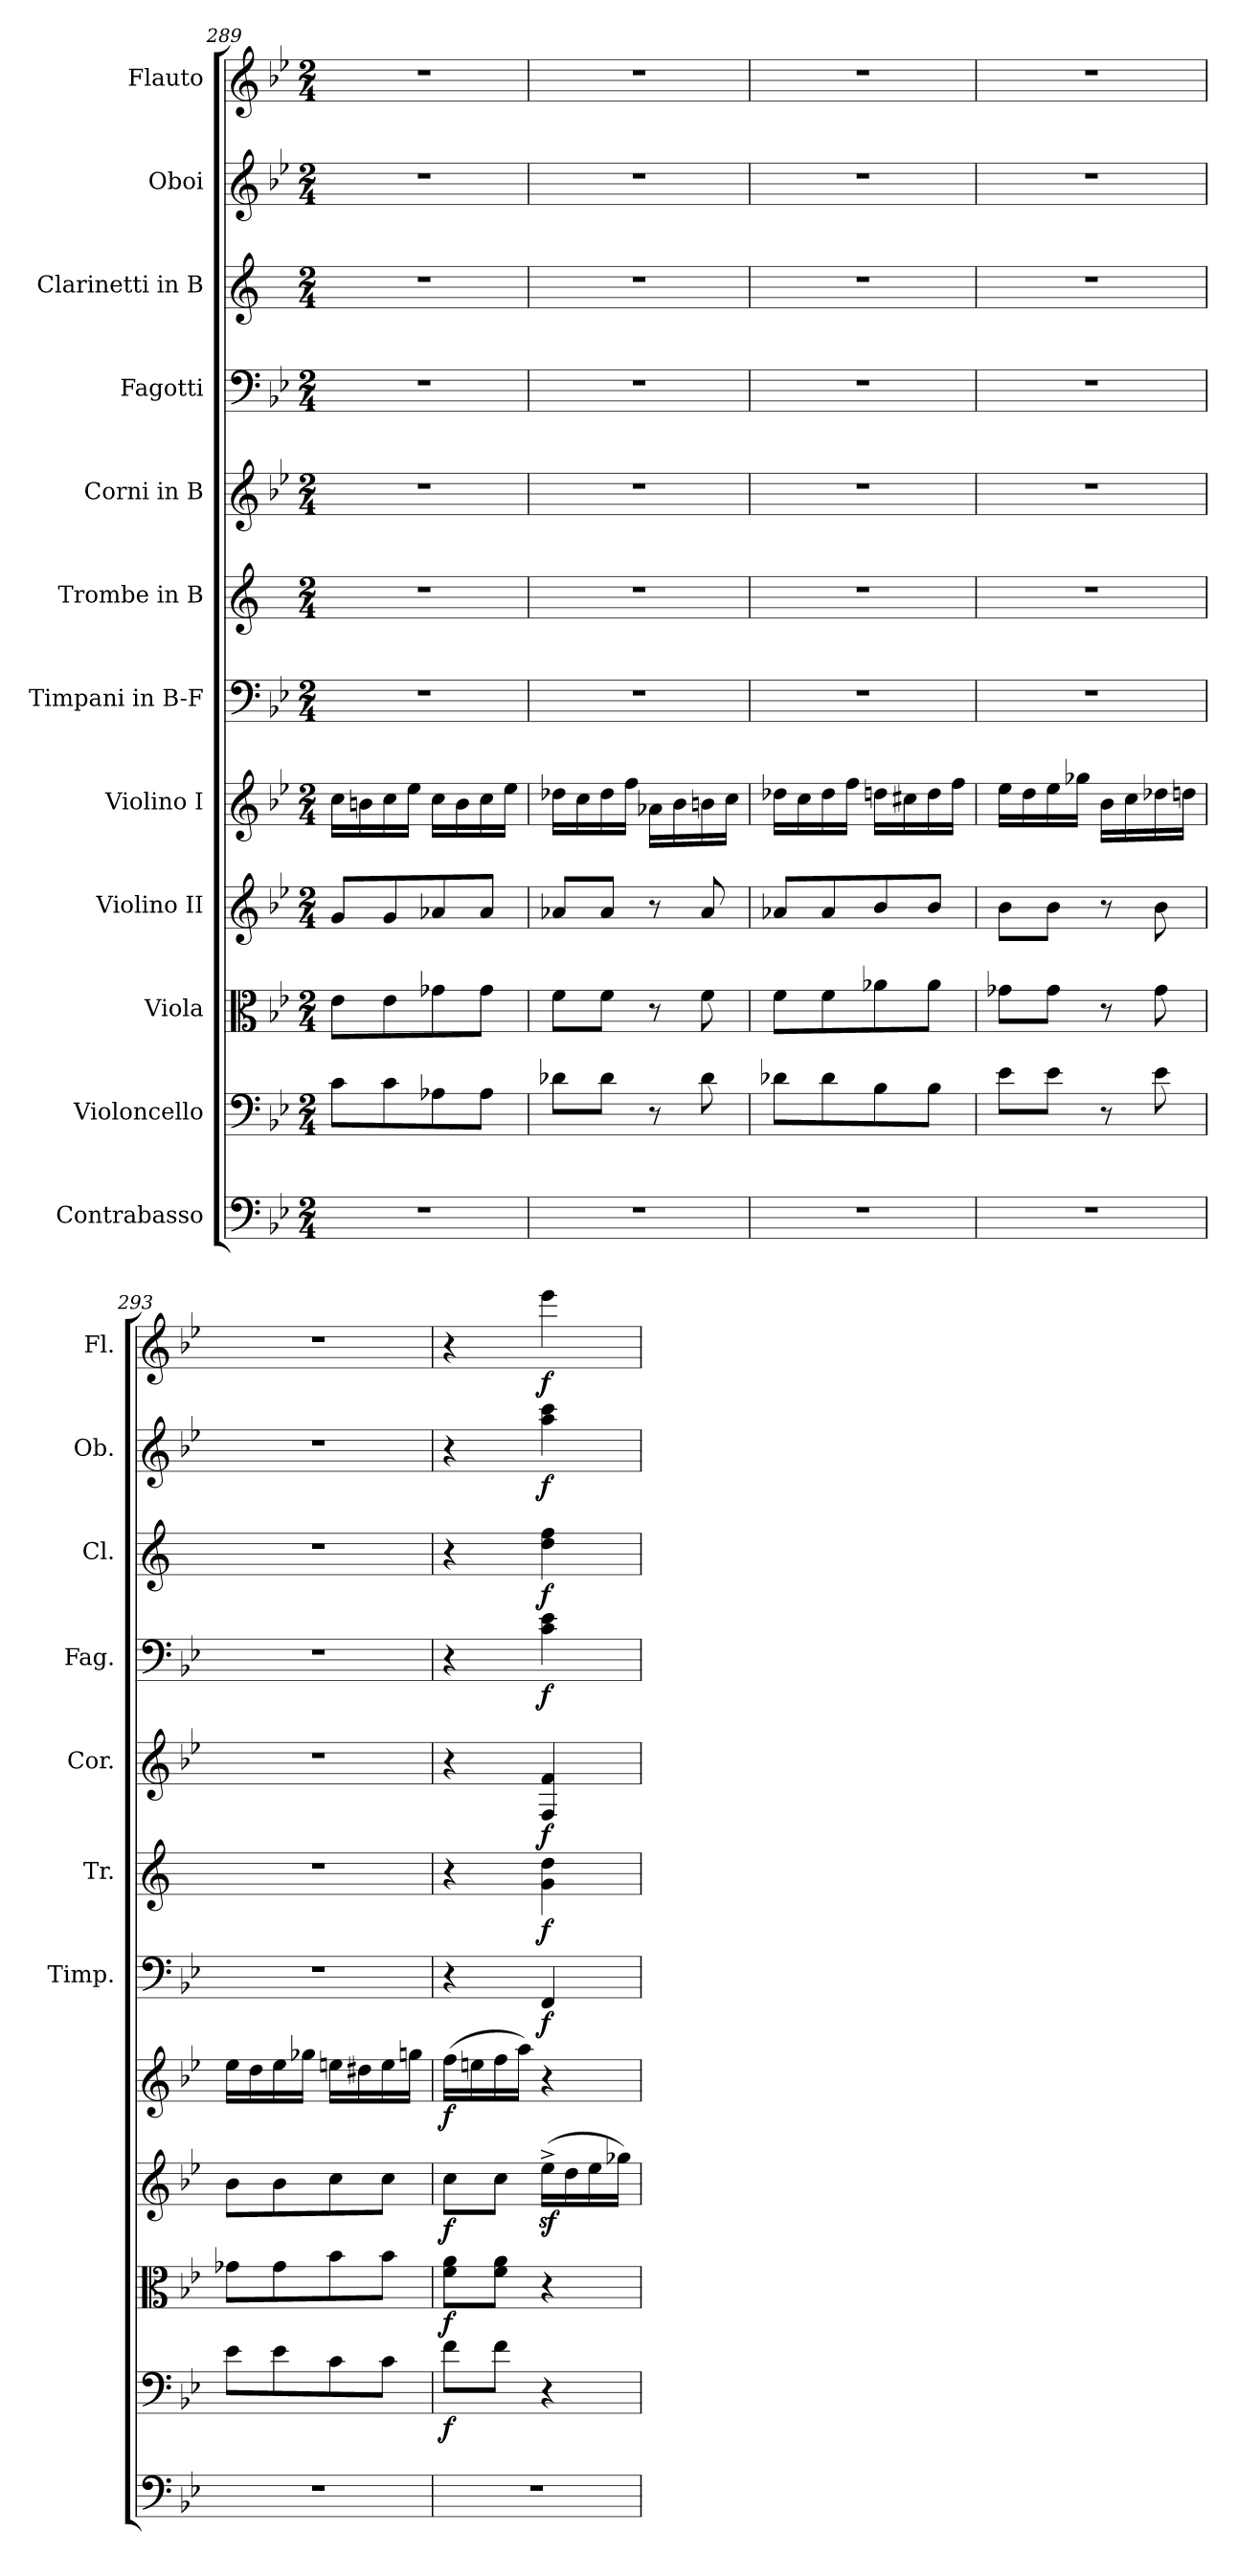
**kern	**kern	**dynam	**kern	**dynam	**kern	**dynam	**kern	**dynam	**kern	**dynam	**kern	**dynam	**kern	**dynam	**kern	**dynam	**kern	**dynam	**kern	**dynam	**kern	**dynam
*part12	*part11	*part11	*part10	*part10	*part9	*part9	*part8	*part8	*part7	*part7	*part6	*part6	*part5	*part5	*part4	*part4	*part3	*part3	*part2	*part2	*part1	*part1
*staff12	*staff11	*staff11	*staff10	*staff10	*staff9	*staff9	*staff8	*staff8	*staff7	*staff7	*staff6	*staff6	*staff5	*staff5	*staff4	*staff4	*staff3	*staff3	*staff2	*staff2	*staff1	*staff1
*I"Contrabasso	*I"Violoncello	*	*I"Viola	*	*I"Violino II	*	*I"Violino I	*	*I"Timpani in B-F	*	*I"Trombe in B	*	*I"Corni in B	*	*I"Fagotti	*	*I"Clarinetti in B	*	*I"Oboi	*	*I"Flauto	*
*	*	*	*	*	*	*	*	*	*I'Timp.	*	*I'Tr.	*	*I'Cor.	*	*I'Fag.	*	*I'Cl.	*	*I'Ob.	*	*I'Fl.	*
*clefF4	*clefF4	*	*clefC3	*	*clefG2	*	*clefG2	*	*clefF4	*	*clefG2	*	*clefG2	*	*clefF4	*	*clefG2	*	*clefG2	*	*clefG2	*
*ITrd7c12	*	*	*	*	*	*	*	*	*	*	*ITrd1c2	*	*ITrd8c14	*	*	*	*ITrd1c2	*	*	*	*	*
*k[b-e-]	*k[b-e-]	*	*k[b-e-]	*	*k[b-e-]	*	*k[b-e-]	*	*k[b-e-]	*	*k[b-e-]	*	*k[b-e-]	*	*k[b-e-]	*	*k[b-e-]	*	*k[b-e-]	*	*k[b-e-]	*
*M2/4	*M2/4	*	*M2/4	*	*M2/4	*	*M2/4	*	*M2/4	*	*M2/4	*	*M2/4	*	*M2/4	*	*M2/4	*	*M2/4	*	*M2/4	*
=289	=289	=289	=289	=289	=289	=289	=289	=289	=289	=289	=289	=289	=289	=289	=289	=289	=289	=289	=289	=289	=289	=289
2r	8c\L	.	8e-\L	.	8g/L	.	16cc\LL	.	2r	.	2r	.	2r	.	2r	.	2r	.	2r	.	2r	.
.	.	.	.	.	.	.	16bn\	.	.	.	.	.	.	.	.	.	.	.	.	.	.	.
.	8c\	.	8e-\	.	8g/	.	16cc\	.	.	.	.	.	.	.	.	.	.	.	.	.	.	.
.	.	.	.	.	.	.	16ee-\JJ	.	.	.	.	.	.	.	.	.	.	.	.	.	.	.
.	8A-X\	.	8g-X\	.	8a-X/	.	16cc\LL	.	.	.	.	.	.	.	.	.	.	.	.	.	.	.
.	.	.	.	.	.	.	16b\	.	.	.	.	.	.	.	.	.	.	.	.	.	.	.
.	8A-\J	.	8g-\J	.	8a-/J	.	16cc\	.	.	.	.	.	.	.	.	.	.	.	.	.	.	.
.	.	.	.	.	.	.	16ee-\JJ	.	.	.	.	.	.	.	.	.	.	.	.	.	.	.
=290	=290	=290	=290	=290	=290	=290	=290	=290	=290	=290	=290	=290	=290	=290	=290	=290	=290	=290	=290	=290	=290	=290
2r	8d-X\L	.	8f\L	.	8a-X/L	.	16dd-X\LL	.	2r	.	2r	.	2r	.	2r	.	2r	.	2r	.	2r	.
.	.	.	.	.	.	.	16cc\	.	.	.	.	.	.	.	.	.	.	.	.	.	.	.
.	8d-\J	.	8f\J	.	8a-/J	.	16dd-\	.	.	.	.	.	.	.	.	.	.	.	.	.	.	.
.	.	.	.	.	.	.	16ff\JJ	.	.	.	.	.	.	.	.	.	.	.	.	.	.	.
.	8r	.	8r	.	8r	.	16a-X\LL	.	.	.	.	.	.	.	.	.	.	.	.	.	.	.
.	.	.	.	.	.	.	16b-\	.	.	.	.	.	.	.	.	.	.	.	.	.	.	.
.	8d-\	.	8f\	.	8a-/	.	16bn\	.	.	.	.	.	.	.	.	.	.	.	.	.	.	.
.	.	.	.	.	.	.	16cc\JJ	.	.	.	.	.	.	.	.	.	.	.	.	.	.	.
=291	=291	=291	=291	=291	=291	=291	=291	=291	=291	=291	=291	=291	=291	=291	=291	=291	=291	=291	=291	=291	=291	=291
2r	8d-X\L	.	8f\L	.	8a-X/L	.	16dd-X\LL	.	2r	.	2r	.	2r	.	2r	.	2r	.	2r	.	2r	.
.	.	.	.	.	.	.	16cc\	.	.	.	.	.	.	.	.	.	.	.	.	.	.	.
.	8d-\	.	8f\	.	8a-/	.	16dd-\	.	.	.	.	.	.	.	.	.	.	.	.	.	.	.
.	.	.	.	.	.	.	16ff\JJ	.	.	.	.	.	.	.	.	.	.	.	.	.	.	.
.	8B-\	.	8a-X\	.	8b-/	.	16ddn\LL	.	.	.	.	.	.	.	.	.	.	.	.	.	.	.
.	.	.	.	.	.	.	16cc#X\	.	.	.	.	.	.	.	.	.	.	.	.	.	.	.
.	8B-\J	.	8a-\J	.	8b-/J	.	16dd\	.	.	.	.	.	.	.	.	.	.	.	.	.	.	.
.	.	.	.	.	.	.	16ff\JJ	.	.	.	.	.	.	.	.	.	.	.	.	.	.	.
!!LO:PB:g=z
=292	=292	=292	=292	=292	=292	=292	=292	=292	=292	=292	=292	=292	=292	=292	=292	=292	=292	=292	=292	=292	=292	=292
2r	8e-\L	.	8g-X\L	.	8b-\L	.	16ee-\LL	.	2r	.	2r	.	2r	.	2r	.	2r	.	2r	.	2r	.
.	.	.	.	.	.	.	16dd\	.	.	.	.	.	.	.	.	.	.	.	.	.	.	.
.	8e-\J	.	8g-\J	.	8b-\J	.	16ee-\	.	.	.	.	.	.	.	.	.	.	.	.	.	.	.
.	.	.	.	.	.	.	16gg-X\JJ	.	.	.	.	.	.	.	.	.	.	.	.	.	.	.
.	8r	.	8r	.	8r	.	16b-\LL	.	.	.	.	.	.	.	.	.	.	.	.	.	.	.
.	.	.	.	.	.	.	16cc\	.	.	.	.	.	.	.	.	.	.	.	.	.	.	.
.	8e-\	.	8g-\	.	8b-\	.	16dd-X\	.	.	.	.	.	.	.	.	.	.	.	.	.	.	.
.	.	.	.	.	.	.	16ddn\JJ	.	.	.	.	.	.	.	.	.	.	.	.	.	.	.
=293	=293	=293	=293	=293	=293	=293	=293	=293	=293	=293	=293	=293	=293	=293	=293	=293	=293	=293	=293	=293	=293	=293
2r	8e-\L	.	8g-X\L	.	8b-\L	.	16ee-\LL	.	2r	.	2r	.	2r	.	2r	.	2r	.	2r	.	2r	.
.	.	.	.	.	.	.	16dd\	.	.	.	.	.	.	.	.	.	.	.	.	.	.	.
.	8e-\	.	8g-\	.	8b-\	.	16ee-\	.	.	.	.	.	.	.	.	.	.	.	.	.	.	.
.	.	.	.	.	.	.	16gg-X\JJ	.	.	.	.	.	.	.	.	.	.	.	.	.	.	.
.	8c\	.	8b-\	.	8cc\	.	16een\LL	.	.	.	.	.	.	.	.	.	.	.	.	.	.	.
.	.	.	.	.	.	.	16dd#X\	.	.	.	.	.	.	.	.	.	.	.	.	.	.	.
.	8c\J	.	8b-\J	.	8cc\J	.	16ee\	.	.	.	.	.	.	.	.	.	.	.	.	.	.	.
.	.	.	.	.	.	.	16ggn\JJ	.	.	.	.	.	.	.	.	.	.	.	.	.	.	.
=294	=294	=294	=294	=294	=294	=294	=294	=294	=294	=294	=294	=294	=294	=294	=294	=294	=294	=294	=294	=294	=294	=294
!	!	!LO:DY:b	!	!LO:DY:b	!	!LO:DY:b	!	!LO:DY:b	!	!	!	!	!	!	!	!	!	!	!	!	!	!
2r	8f\L	f	8f\ 8a\L	f	8cc\L	f	(16ff\LL	f	4r	.	4r	.	4r	.	4r	.	4r	.	4r	.	4r	.
.	.	.	.	.	.	.	16een\	.	.	.	.	.	.	.	.	.	.	.	.	.	.	.
.	8f\J	.	8f\ 8a\J	.	8cc\J	.	16ff\	.	.	.	.	.	.	.	.	.	.	.	.	.	.	.
.	.	.	.	.	.	.	16aa\JJ)	.	.	.	.	.	.	.	.	.	.	.	.	.	.	.
!	!	!	!	!	!	!	!	!	!	!LO:DY:b	!	!LO:DY:b	!	!LO:DY:b	!	!LO:DY:b	!	!LO:DY:b	!	!LO:DY:b	!	!LO:DY:b
.	4r	.	4r	.	(16ee-z<^\LL	.	4r	.	4FF/	f	4f\ 4cc\	f	4FF/ 4F/	f	4c\ 4e-\	f	4cc\ 4ee-\	f	4aa\ 4ccc\	f	4eee-\	f
.	.	.	.	.	16dd\	.	.	.	.	.	.	.	.	.	.	.	.	.	.	.	.	.
.	.	.	.	.	16ee-\	.	.	.	.	.	.	.	.	.	.	.	.	.	.	.	.	.
.	.	.	.	.	16gg-X\JJ)	.	.	.	.	.	.	.	.	.	.	.	.	.	.	.	.	.
=	=	=	=	=	=	=	=	=	=	=	=	=	=	=	=	=	=	=	=	=	=	=
*-	*-	*-	*-	*-	*-	*-	*-	*-	*-	*-	*-	*-	*-	*-	*-	*-	*-	*-	*-	*-	*-	*-
